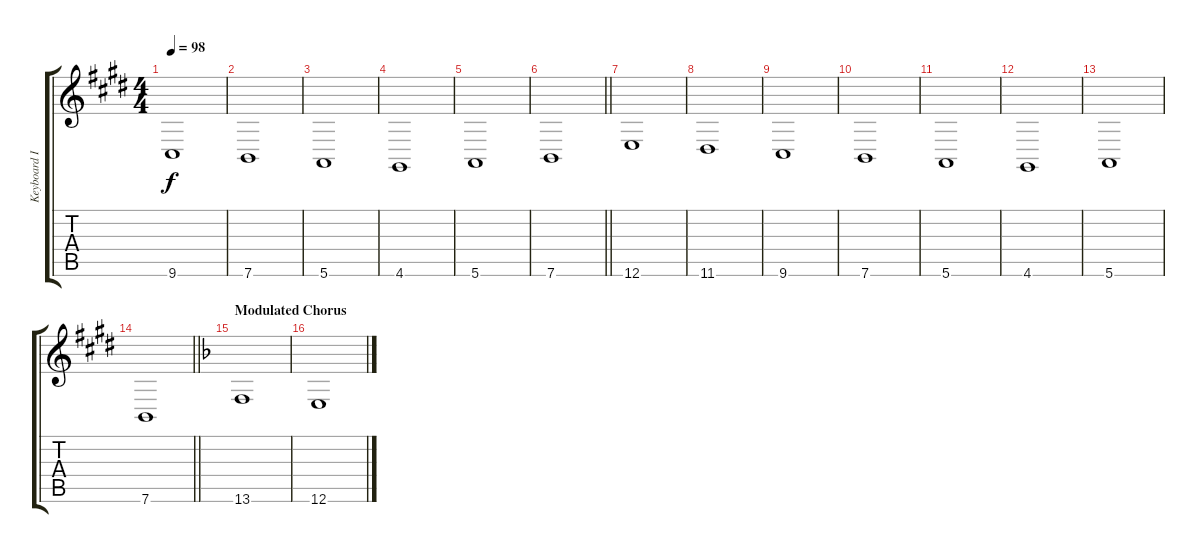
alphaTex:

\track ("Keyboard III" "Keyboard I") {instrument stringensemble1}
\staff {score tabs}
\tuning (E4 B3 G3 D3 A2 E2) {hide}
\ts (4 4)
\tempo 98
\clef g2
\ks e
9.6.1{dy f} |
7.6.1 |
5.6.1 |
4.6.1 |
5.6.1 |
\barLineRight lightlight
7.6.1 |
\section ("" "")
12.6.1 |
11.6.1 |
9.6.1 |
7.6.1 |
5.6.1 |
4.6.1 |
5.6.1 |
\barLineRight lightlight
7.6.1 |
\section ("" "Modulated Chorus")
\ks f
13.6.1 |
12.6.1
